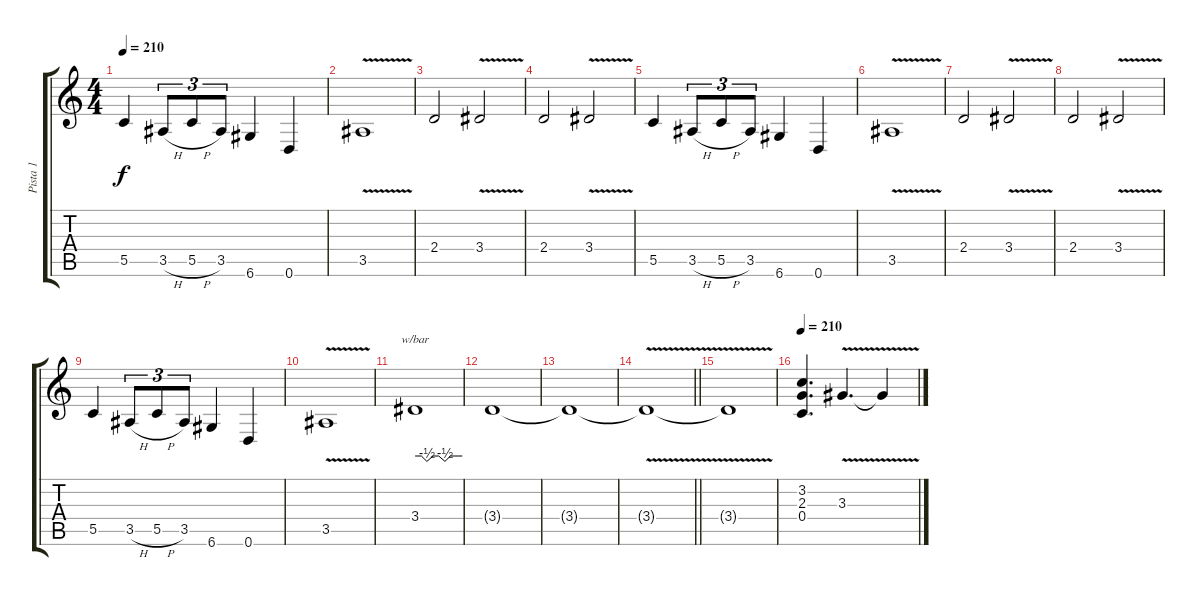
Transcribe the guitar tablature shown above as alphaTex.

\track ("Pista 1" "Pista 1") {instrument distortionguitar}
\staff {score tabs}
\tuning (D4 A3 F3 C3 G2 D2) {hide}
\ts (4 4)
\tempo 210
\clef g2
\ks c
5.5.4{dy f} 3.5{h}.8{tu (3 2)} 5.5{h}.8{tu (3 2)} 3.5.8{tu (3 2)} 6.6.4 0.6.4 |
3.5{v}.1 |
2.4.2 3.4{v}.2 |
2.4.2 3.4{v}.2 |
5.5.4 3.5{h}.8{tu (3 2)} 5.5{h}.8{tu (3 2)} 3.5.8{tu (3 2)} 6.6.4 0.6.4 |
3.5{v}.1 |
2.4.2 3.4{v}.2 |
2.4.2 3.4{v}.2 |
5.5.4 3.5{h}.8{tu (3 2)} 5.5{h}.8{tu (3 2)} 3.5.8{tu (3 2)} 6.6.4 0.6.4 |
3.5{v}.1 |
3.4.1{tbe (custom default 0 0 8 0 15 -2 23 0 30 0 38 -2 45 0 52 0 60 0)} |
3.4{t}.1 |
3.4{t}.1 |
\barLineRight lightlight
3.4{v t}.1 |
3.4{v t}.1 |
\tempo 210
(3.2 2.3 0.4).4{d} 3.3{v}.4{d} 3.3{t}.4
